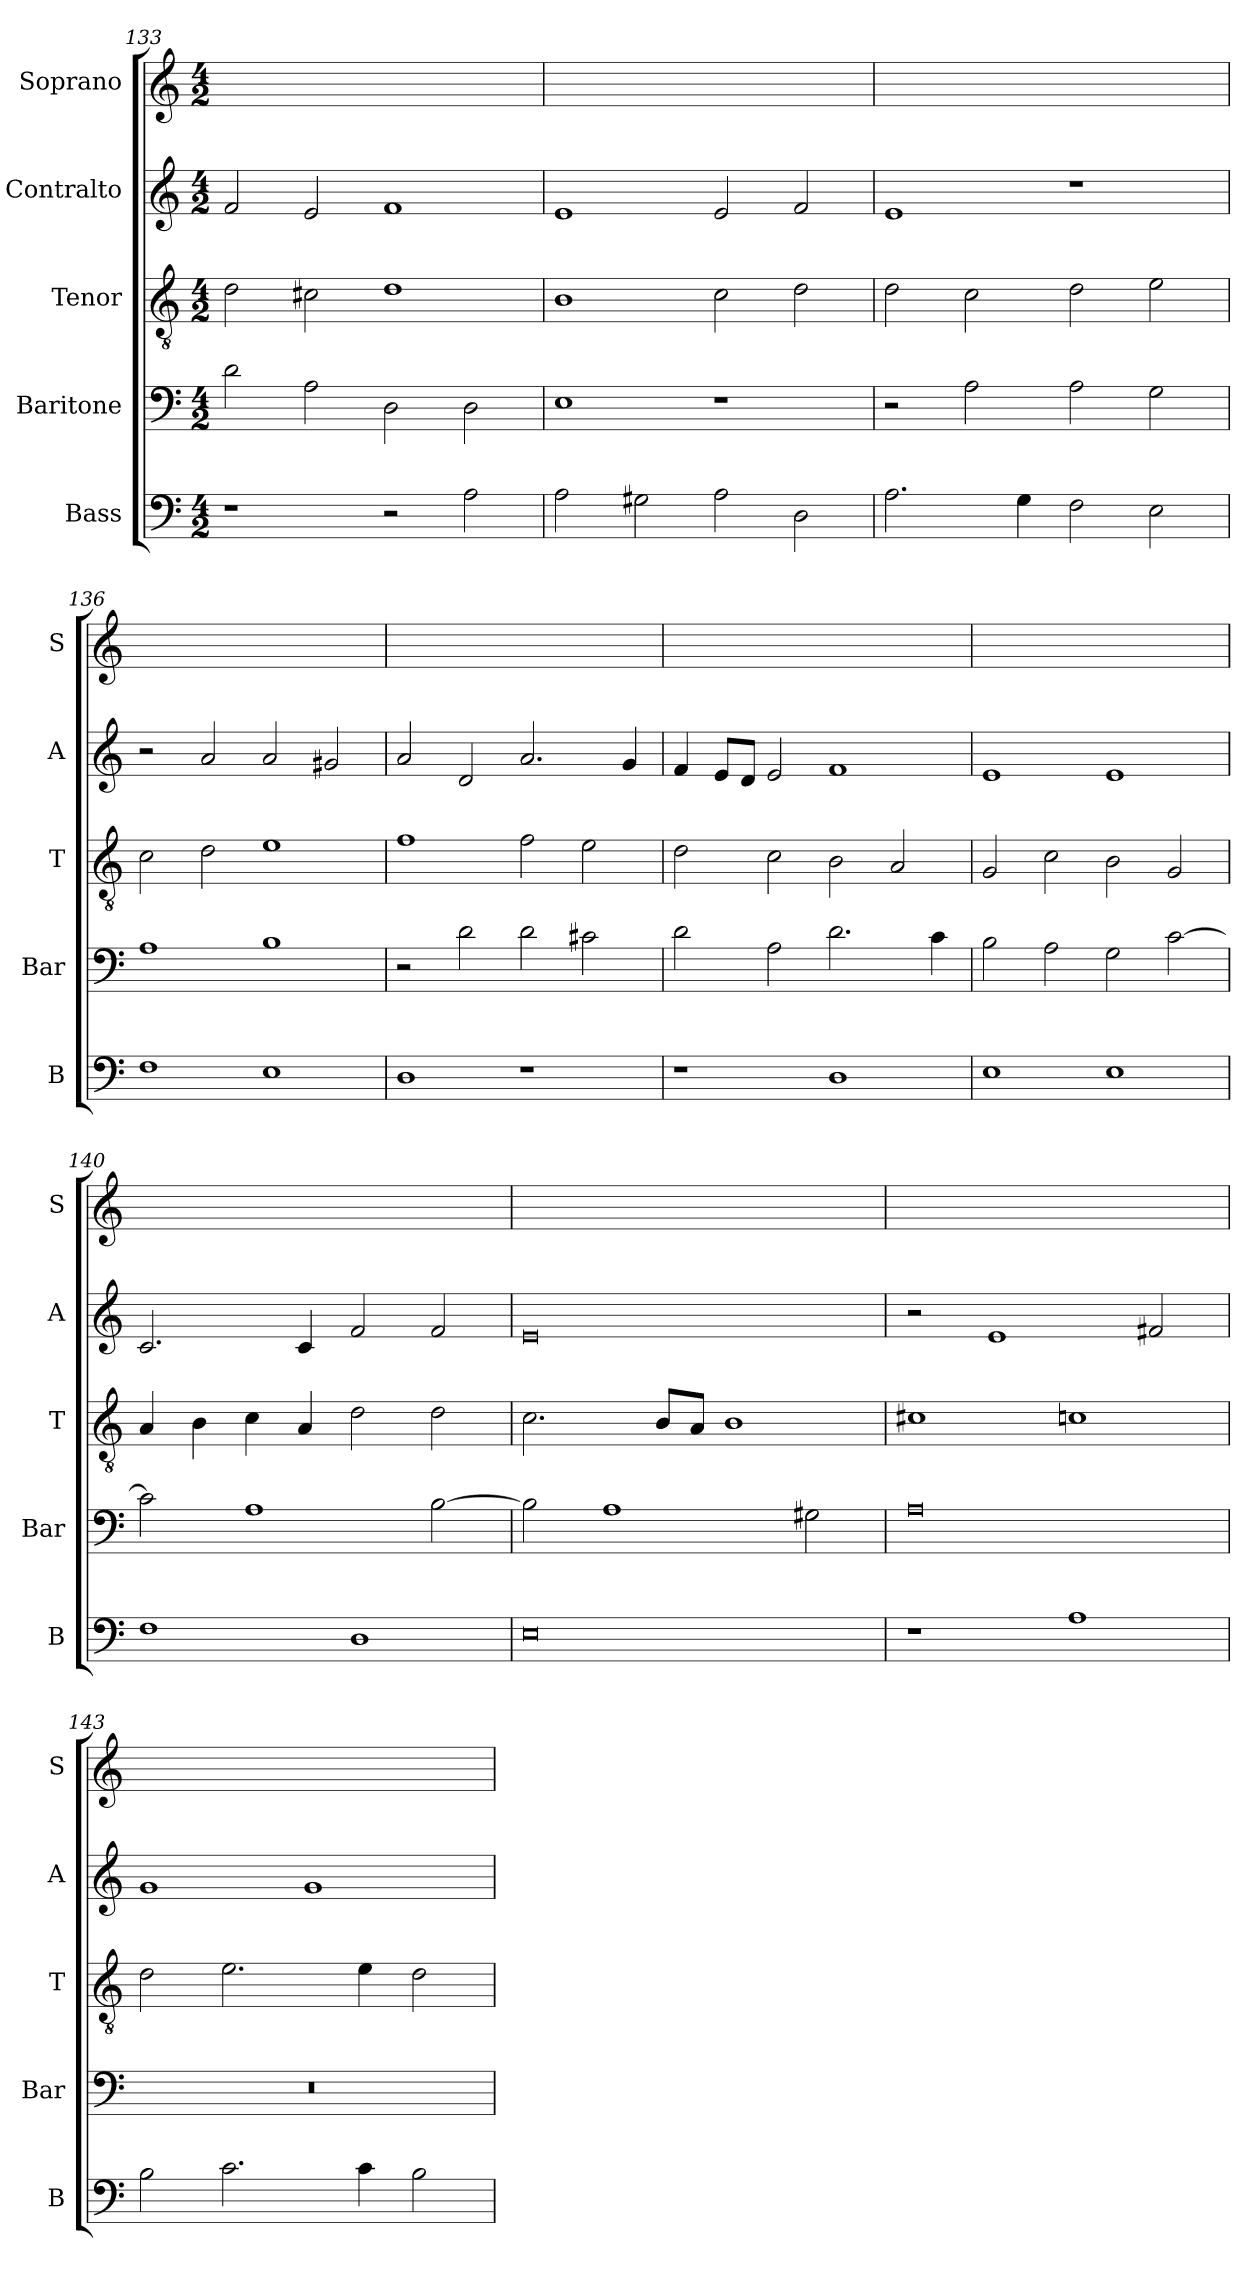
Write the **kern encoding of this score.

**kern	**kern	**kern	**kern	**kern
*part5	*part4	*part3	*part2	*part1
*staff5	*staff4	*staff3	*staff2	*staff1
*I"Bass	*I"Baritone	*I"Tenor	*I"Contralto	*I"Soprano
*I'B	*I'Bar	*I'T	*I'A	*I'S
*clefF4	*clefF4	*clefGv2	*clefG2	*clefG2
*k[]	*k[]	*k[]	*k[]	*k[]
*A:aeo	*A:aeo	*A:aeo	*A:aeo	*A:aeo
*M4/2	*M4/2	*M4/2	*M4/2	*M4/2
=133	=133	=133	=133	=133
1r	2d	2d	2f	0ryy
.	2A	2c#X	2e	.
2r	2D	1d	1f	.
2A	2D	.	.	.
=134	=134	=134	=134	=134
2A	1E	1B	1e	0ryy
2G#X	.	.	.	.
2A	1r	2c	2e	.
2D	.	2d	2f	.
=135	=135	=135	=135	=135
2.A	2r	2d	1e	0ryy
.	2A	2c	.	.
4G	.	.	.	.
2F	2A	2d	1r	.
2E	2G	2e	.	.
=136	=136	=136	=136	=136
1F	1A	2c	2r	0ryy
.	.	2d	2a	.
1E	1B	1e	2a	.
.	.	.	2g#X	.
=137	=137	=137	=137	=137
1D	2r	1f	2a	0ryy
.	2d	.	2d	.
1r	2d	2f	2.a	.
.	2c#X	2e	.	.
.	.	.	4g	.
=138	=138	=138	=138	=138
1r	2d	2d	4f	0ryy
.	.	.	8e/L	.
.	.	.	8d/J	.
.	2A	2c	2e	.
1D	2.d	2B	1f	.
.	.	2A	.	.
.	4c	.	.	.
=139	=139	=139	=139	=139
1E	2B	2G	1e	0ryy
.	2A	2c	.	.
1E	2G	2B	1e	.
.	[2c	2G	.	.
=140	=140	=140	=140	=140
1F	2c]	4A	2.c	0ryy
.	.	4B	.	.
.	1A	4c	.	.
.	.	4A	4c	.
1D	.	2d	2f	.
.	[2B	2d	2f	.
=141	=141	=141	=141	=141
0E	2B]	2.c	0e	0ryy
.	1A	.	.	.
.	.	8B/L	.	.
.	.	8A/J	.	.
.	.	1B	.	.
.	2G#X	.	.	.
=142	=142	=142	=142	=142
1r	0A	1c#X	2r	0ryy
.	.	.	1e	.
1A	.	1cn	.	.
.	.	.	2f#X	.
=143	=143	=143	=143	=143
2B	0r	2d	1g	0ryy
2.c	.	2.e	.	.
.	.	.	1g	.
4c	.	4e	.	.
2B	.	2d	.	.
=	=	=	=	=
*-	*-	*-	*-	*-
